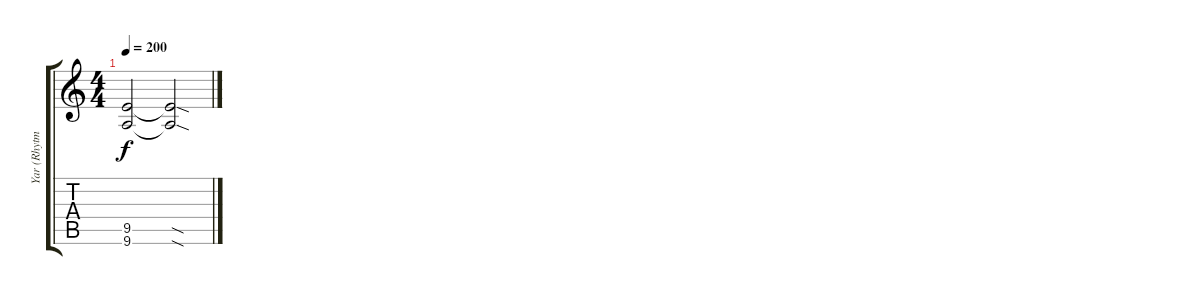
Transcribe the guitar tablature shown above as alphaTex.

\track ("Yar (Rhytm)" "Yar (Rhytm") {instrument distortionguitar}
\staff {score tabs}
\tuning (D4 A3 F3 C3 G2 C2) {hide}
\ts (4 4)
\tempo 200
\clef g2
\ks c
(9.5 9.6).2{dy f} (9.5{sod t} 9.6{sod t}).2
